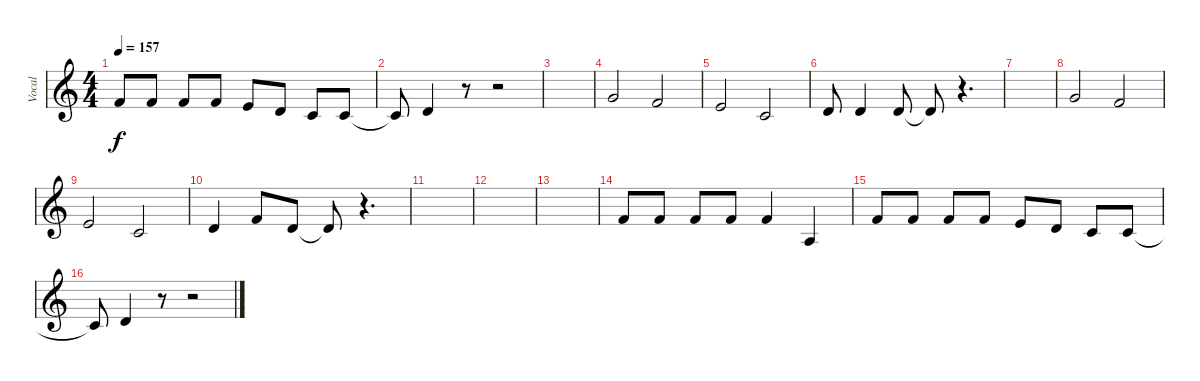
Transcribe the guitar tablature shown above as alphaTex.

\track ("Vocal" "Vocal") {instrument sopranosax bank 255}
\staff {score}
\tuning (E4 B3 G3 D3 A2 E2) {hide}
\ts (4 4)
\tempo 157
\clef g2
\ks c
1.1.8{dy f} 1.1.8 1.1.8 1.1.8 0.1.8 3.2.8 1.2.8 1.2.8 |
1.2{t}.8 3.2.4 r.8 r.2 |
|
3.1.2 1.1.2 |
0.1.2 1.2.2 |
3.2.8 3.2.4 3.2.8 3.2{t}.8 r.4{d} |
|
3.1.2 1.1.2 |
0.1.2 1.2.2 |
3.2.4 1.1.8 3.2.8 3.2{t}.8 r.4{d} |
|
|
|
1.1.8 1.1.8 1.1.8 1.1.8 1.1.4 2.3.4 |
1.1.8 1.1.8 1.1.8 1.1.8 0.1.8 3.2.8 1.2.8 1.2.8 |
1.2{t}.8 3.2.4 r.8 r.2
